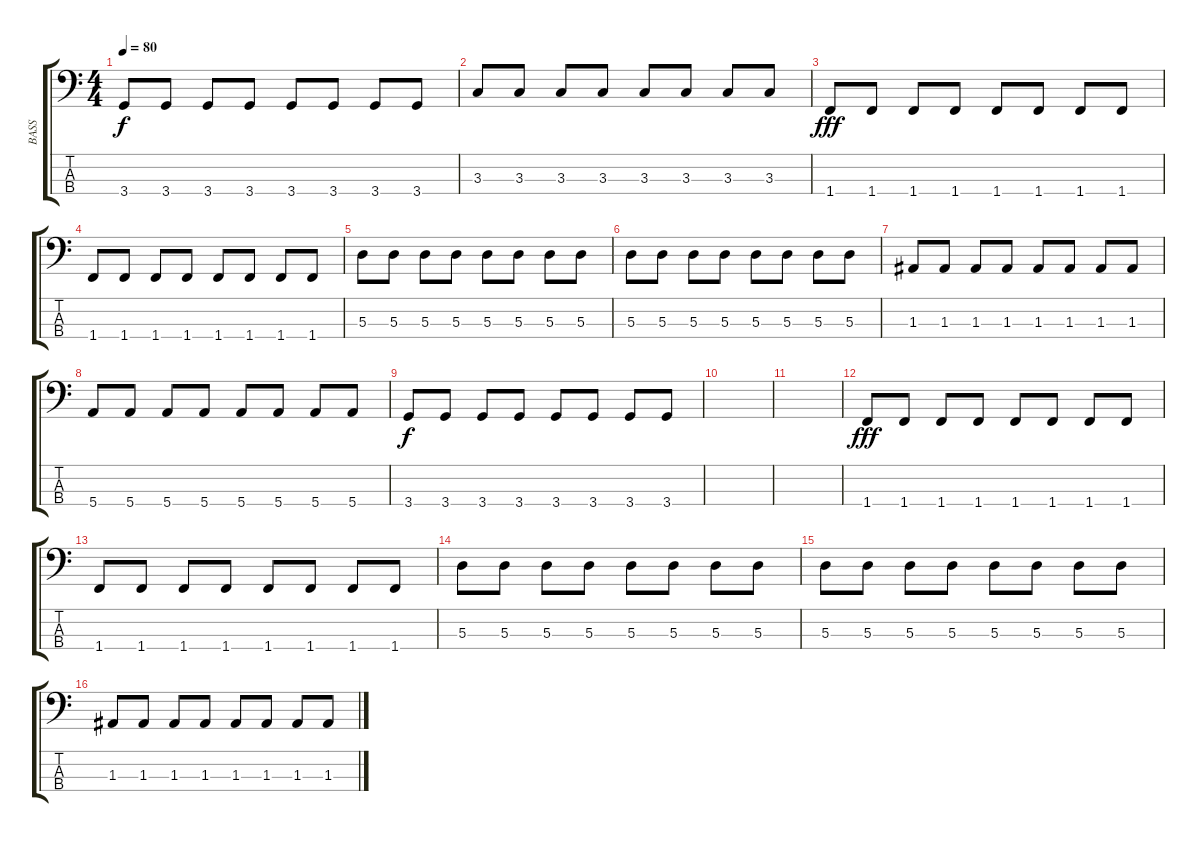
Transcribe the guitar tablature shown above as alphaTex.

\track ("BASS" "BASS") {instrument electricbassfinger}
\staff {score tabs}
\tuning (G2 D2 A1 E1) {hide}
\ts (4 4)
\tempo 80
\clef f4
\ks c
3.4.8{dy f} 3.4.8 3.4.8 3.4.8 3.4.8 3.4.8 3.4.8 3.4.8 |
3.3.8 3.3.8 3.3.8 3.3.8 3.3.8 3.3.8 3.3.8 3.3.8 |
1.4.8{dy fff} 1.4.8 1.4.8 1.4.8 1.4.8 1.4.8 1.4.8 1.4.8 |
1.4.8 1.4.8 1.4.8 1.4.8 1.4.8 1.4.8 1.4.8 1.4.8 |
5.3.8 5.3.8 5.3.8 5.3.8 5.3.8 5.3.8 5.3.8 5.3.8 |
5.3.8 5.3.8 5.3.8 5.3.8 5.3.8 5.3.8 5.3.8 5.3.8 |
1.3.8 1.3.8 1.3.8 1.3.8 1.3.8 1.3.8 1.3.8 1.3.8 |
5.4.8 5.4.8 5.4.8 5.4.8 5.4.8 5.4.8 5.4.8 5.4.8 |
3.4.8{dy f} 3.4.8 3.4.8 3.4.8 3.4.8 3.4.8 3.4.8 3.4.8 |
|
|
1.4.8{dy fff} 1.4.8 1.4.8 1.4.8 1.4.8 1.4.8 1.4.8 1.4.8 |
1.4.8 1.4.8 1.4.8 1.4.8 1.4.8 1.4.8 1.4.8 1.4.8 |
5.3.8 5.3.8 5.3.8 5.3.8 5.3.8 5.3.8 5.3.8 5.3.8 |
5.3.8 5.3.8 5.3.8 5.3.8 5.3.8 5.3.8 5.3.8 5.3.8 |
1.3.8 1.3.8 1.3.8 1.3.8 1.3.8 1.3.8 1.3.8 1.3.8
